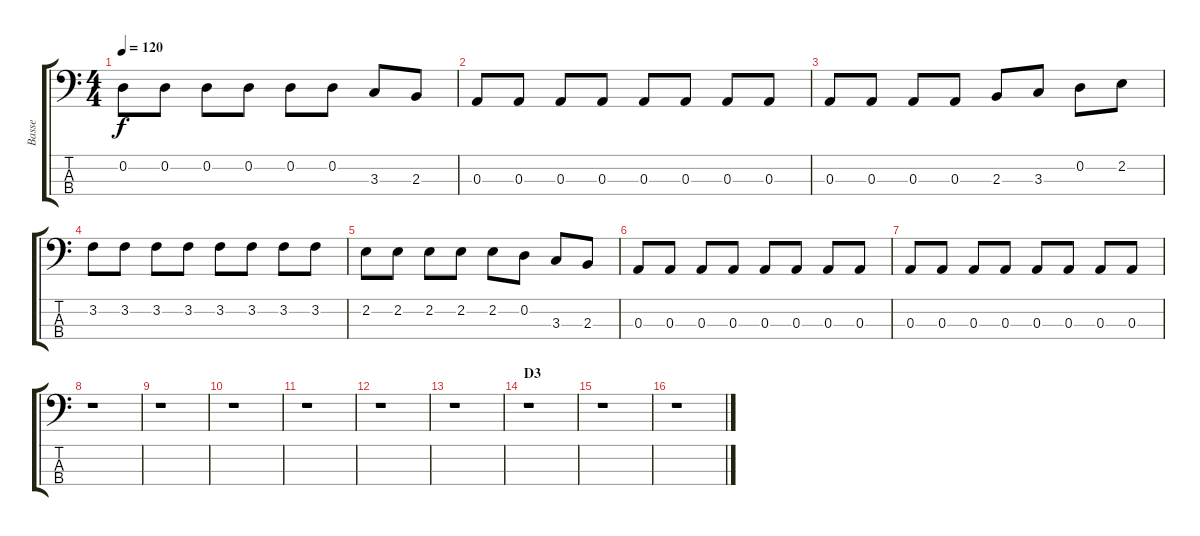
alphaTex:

\track ("Basse" "Basse") {instrument electricbasspick}
\staff {score tabs}
\tuning (G2 D2 A1 E1) {hide}
\ts (4 4)
\tempo 120
\clef f4
\ks c
0.2.8{dy f} 0.2.8 0.2.8 0.2.8 0.2.8 0.2.8 3.3.8 2.3.8 |
0.3.8 0.3.8 0.3.8 0.3.8 0.3.8 0.3.8 0.3.8 0.3.8 |
0.3.8 0.3.8 0.3.8 0.3.8 2.3.8 3.3.8 0.2.8 2.2.8 |
3.2.8 3.2.8 3.2.8 3.2.8 3.2.8 3.2.8 3.2.8 3.2.8 |
2.2.8 2.2.8 2.2.8 2.2.8 2.2.8 0.2.8 3.3.8 2.3.8 |
0.3.8 0.3.8 0.3.8 0.3.8 0.3.8 0.3.8 0.3.8 0.3.8 |
0.3.8 0.3.8 0.3.8 0.3.8 0.3.8 0.3.8 0.3.8 0.3.8 |
r.1 |
r.1 |
r.1 |
r.1 |
r.1 |
r.1 |
\section ("" "D3")
r.1 |
r.1 |
r.1
